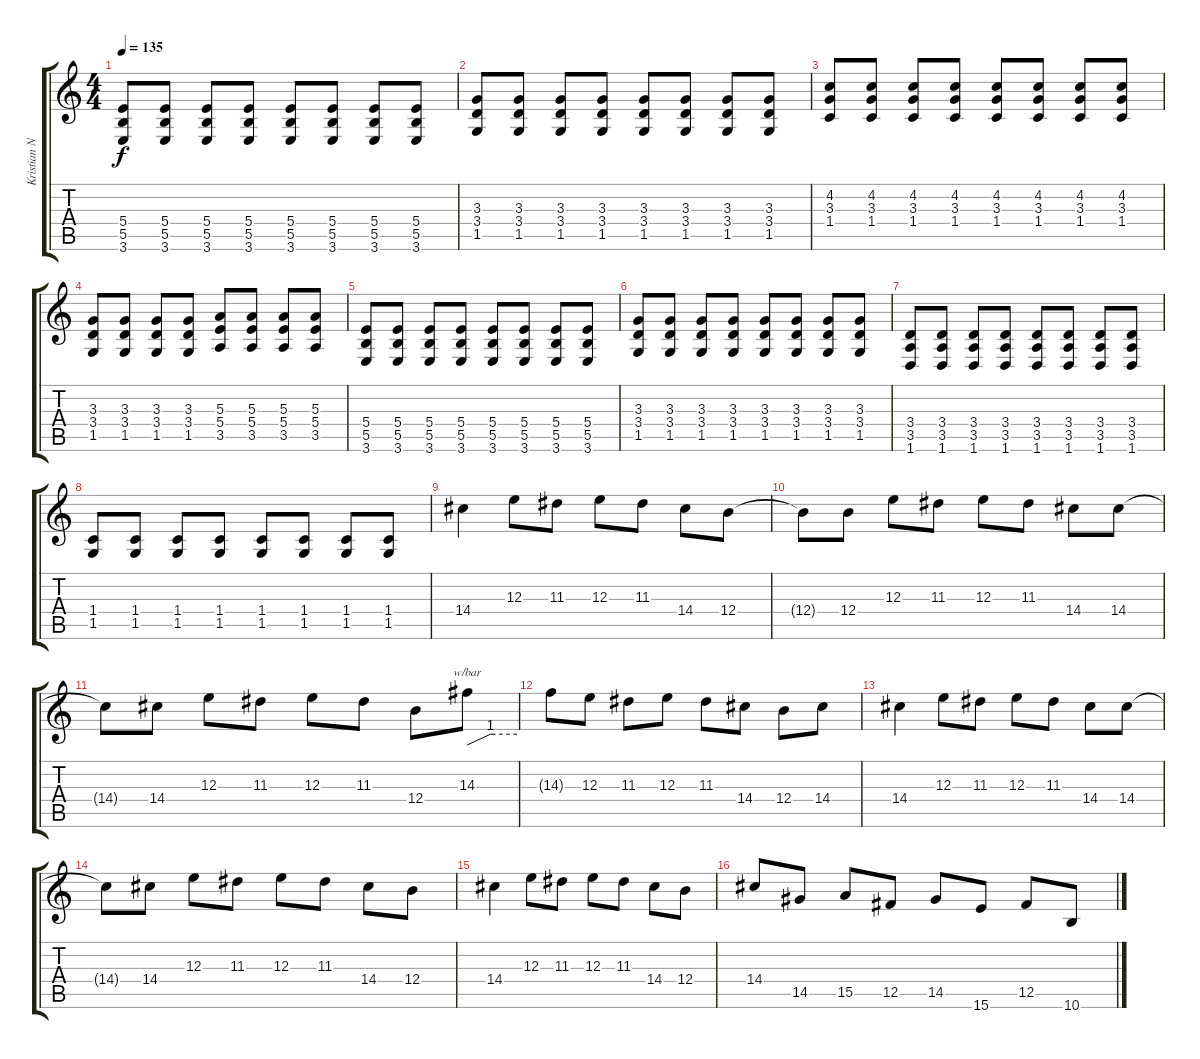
\track ("Kristian Niemann" "Kristian N") {instrument distortionguitar}
\staff {score tabs}
\tuning (Db4 Ab3 E3 B2 Gb2 Db2) {hide}
\ts (4 4)
\tempo 135
\clef g2
\ks c
(5.4 5.5 3.6).8{dy f} (5.4 5.5 3.6).8 (5.4 5.5 3.6).8 (5.4 5.5 3.6).8 (5.4 5.5 3.6).8 (5.4 5.5 3.6).8 (5.4 5.5 3.6).8 (5.4 5.5 3.6).8 |
(3.3 3.4 1.5).8 (3.3 3.4 1.5).8 (3.3 3.4 1.5).8 (3.3 3.4 1.5).8 (3.3 3.4 1.5).8 (3.3 3.4 1.5).8 (3.3 3.4 1.5).8 (3.3 3.4 1.5).8 |
(4.2 3.3 1.4).8 (4.2 3.3 1.4).8 (4.2 3.3 1.4).8 (4.2 3.3 1.4).8 (4.2 3.3 1.4).8 (4.2 3.3 1.4).8 (4.2 3.3 1.4).8 (4.2 3.3 1.4).8 |
(3.3 3.4 1.5).8 (3.3 3.4 1.5).8 (3.3 3.4 1.5).8 (3.3 3.4 1.5).8 (5.3 5.4 3.5).8 (5.3 5.4 3.5).8 (5.3 5.4 3.5).8 (5.3 5.4 3.5).8 |
(5.4 5.5 3.6).8 (5.4 5.5 3.6).8 (5.4 5.5 3.6).8 (5.4 5.5 3.6).8 (5.4 5.5 3.6).8 (5.4 5.5 3.6).8 (5.4 5.5 3.6).8 (5.4 5.5 3.6).8 |
(3.3 3.4 1.5).8 (3.3 3.4 1.5).8 (3.3 3.4 1.5).8 (3.3 3.4 1.5).8 (3.3 3.4 1.5).8 (3.3 3.4 1.5).8 (3.3 3.4 1.5).8 (3.3 3.4 1.5).8 |
(3.4 3.5 1.6).8 (3.4 3.5 1.6).8 (3.4 3.5 1.6).8 (3.4 3.5 1.6).8 (3.4 3.5 1.6).8 (3.4 3.5 1.6).8 (3.4 3.5 1.6).8 (3.4 3.5 1.6).8 |
(1.4 1.5).8 (1.4 1.5).8 (1.4 1.5).8 (1.4 1.5).8 (1.4 1.5).8 (1.4 1.5).8 (1.4 1.5).8 (1.4 1.5).8 |
14.4.4 12.3.8 11.3.8 12.3.8 11.3.8 14.4.8 12.4.8 |
12.4{t}.8 12.4.8 12.3.8 11.3.8 12.3.8 11.3.8 14.4.8 14.4.8 |
14.4{t}.8 14.4.8 12.3.8 11.3.8 12.3.8 11.3.8 12.4.8 14.3.8{tbe (custom default 0 0 28 4 30 4 60 4)} |
14.3{t}.8 12.3.8 11.3.8 12.3.8 11.3.8 14.4.8 12.4.8 14.4.8 |
14.4.4 12.3.8 11.3.8 12.3.8 11.3.8 14.4.8 14.4.8 |
14.4{t}.8 14.4.8 12.3.8 11.3.8 12.3.8 11.3.8 14.4.8 12.4.8 |
14.4.4 12.3.8 11.3.8 12.3.8 11.3.8 14.4.8 12.4.8 |
14.4.8 14.5.8 15.5.8 12.5.8 14.5.8 15.6.8 12.5.8 10.6.8
